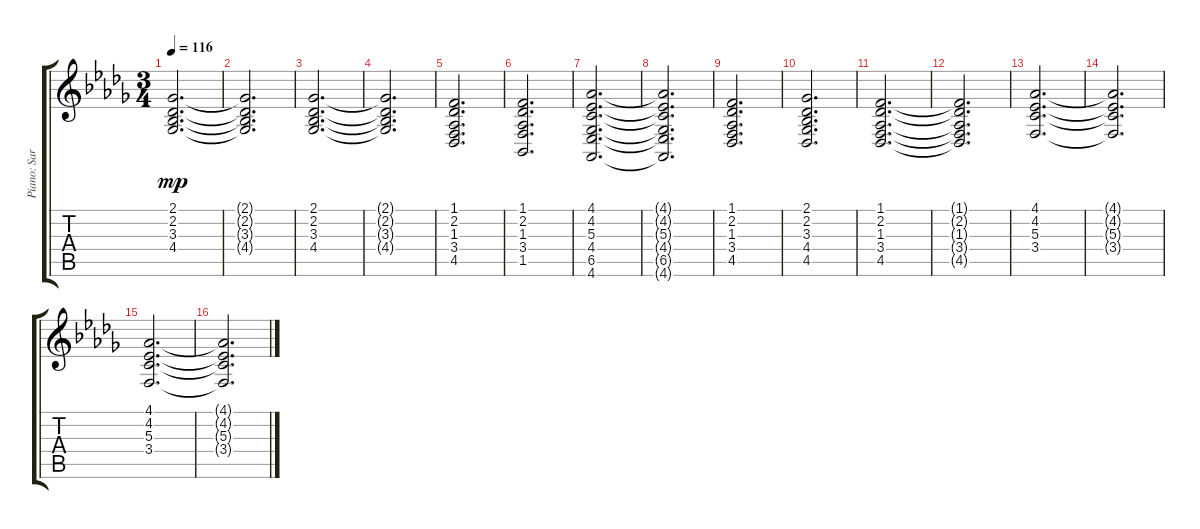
\track ("Piano: Sarah" "Piano: Sar") {instrument electricpiano1}
\staff {score tabs}
\tuning (E4 B3 G3 D3 A2 E2) {hide}
\ts (3 4)
\tempo 116
\clef g2
\ks db
(2.1 2.2 3.3 4.4).2{d dy mp} |
(2.1{t} 2.2{t} 3.3{t} 4.4{t}).2{d} |
(2.1 2.2 3.3 4.4).2{d} |
(2.1{t} 2.2{t} 3.3{t} 4.4{t}).2{d} |
(1.1 2.2 1.3 3.4 4.5).2{d} |
(1.1 2.2 1.3 3.4 1.5).2{d} |
(4.1 4.2 5.3 4.4 6.5 4.6).2{d} |
(4.1{t} 4.2{t} 5.3{t} 4.4{t} 6.5{t} 4.6{t}).2{d} |
(1.1 2.2 1.3 3.4 4.5).2{d} |
(2.1 2.2 3.3 4.4 4.5).2{d} |
(1.1 2.2 1.3 3.4 4.5).2{d} |
(1.1{t} 2.2{t} 1.3{t} 3.4{t} 4.5{t}).2{d} |
(4.1 4.2 5.3 3.4).2{d} |
(4.1{t} 4.2{t} 5.3{t} 3.4{t}).2{d} |
(4.1 4.2 5.3 3.4).2{d} |
(4.1{t} 4.2{t} 5.3{t} 3.4{t}).2{d}
